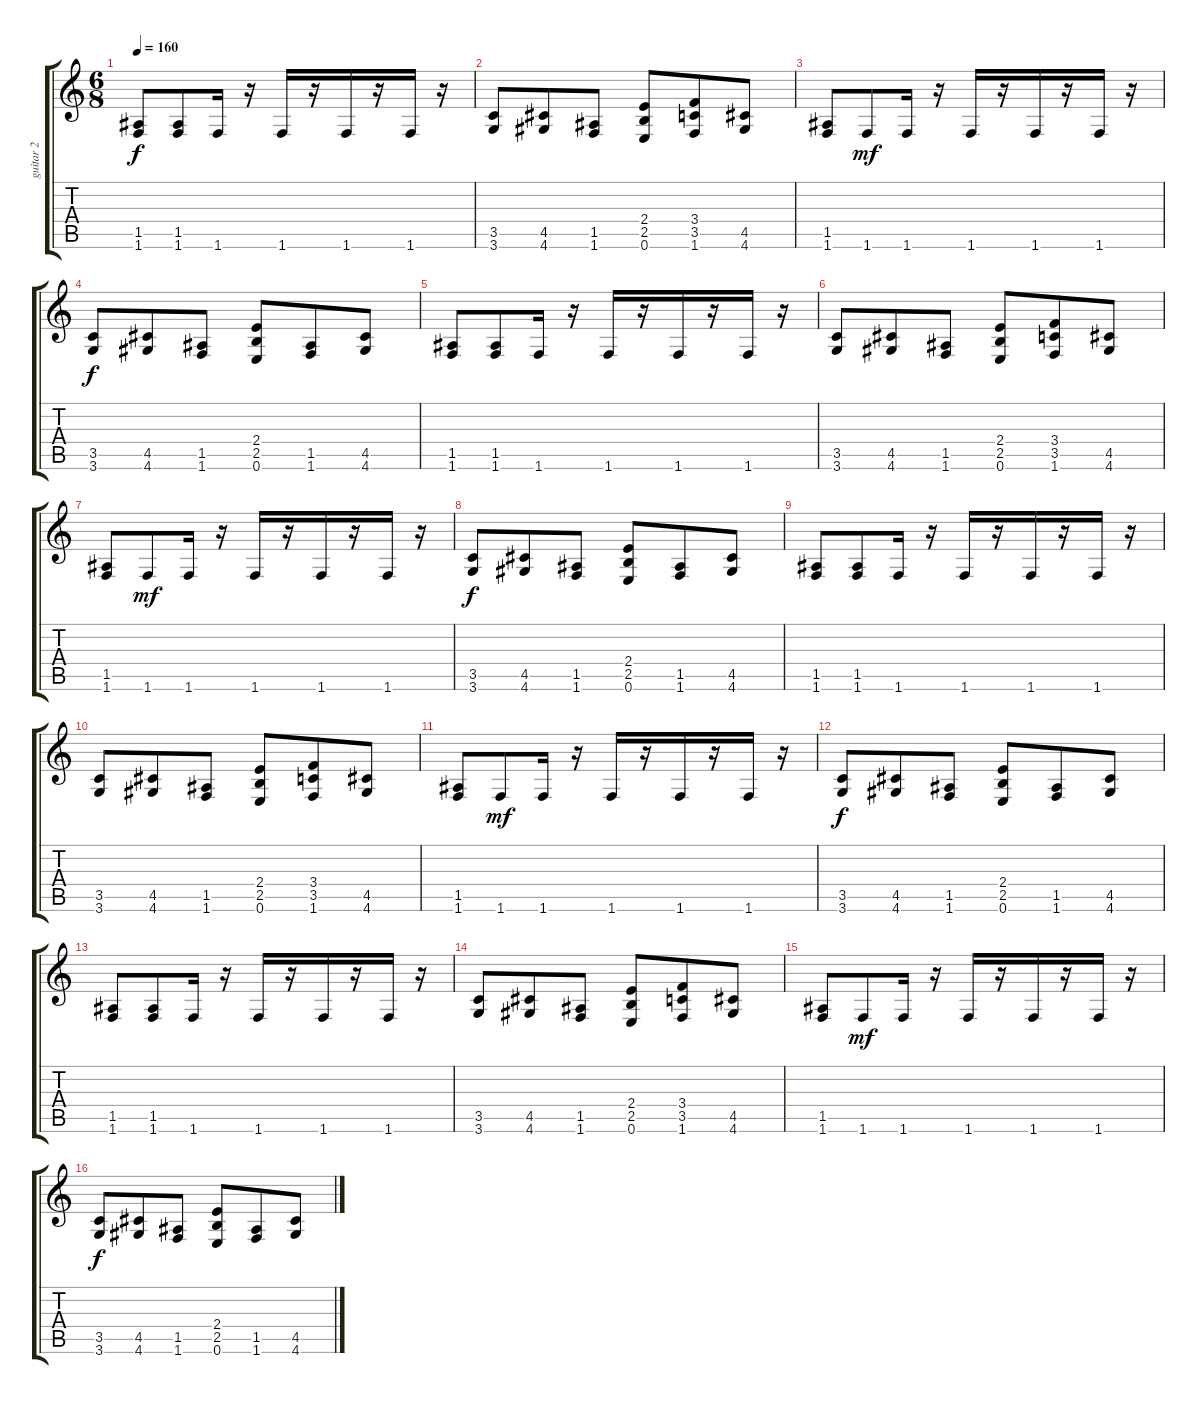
\track ("guitar 2" "guitar 2") {instrument distortionguitar}
\staff {score tabs}
\tuning (E4 B3 G3 D3 A2 E2) {hide}
\ts (6 8)
\tempo 160
\clef g2
\ks c
(1.5 1.6).8{dy f} (1.5 1.6).8 1.6.16 r.16 1.6.16 r.16 1.6.16 r.16 1.6.16 r.16 |
(3.5 3.6).8 (4.5 4.6).8 (1.5 1.6).8 (2.4 2.5 0.6).8 (3.4 3.5 1.6).8 (4.5 4.6).8 |
(1.5 1.6).8 1.6.8{dy mf} 1.6.16 r.16 1.6.16 r.16 1.6.16 r.16 1.6.16 r.16 |
(3.5 3.6).8{dy f} (4.5 4.6).8 (1.5 1.6).8 (2.4 2.5 0.6).8 (1.5 1.6).8 (4.5 4.6).8 |
(1.5 1.6).8 (1.5 1.6).8 1.6.16 r.16 1.6.16 r.16 1.6.16 r.16 1.6.16 r.16 |
(3.5 3.6).8 (4.5 4.6).8 (1.5 1.6).8 (2.4 2.5 0.6).8 (3.4 3.5 1.6).8 (4.5 4.6).8 |
(1.5 1.6).8 1.6.8{dy mf} 1.6.16 r.16 1.6.16 r.16 1.6.16 r.16 1.6.16 r.16 |
(3.5 3.6).8{dy f} (4.5 4.6).8 (1.5 1.6).8 (2.4 2.5 0.6).8 (1.5 1.6).8 (4.5 4.6).8 |
(1.5 1.6).8 (1.5 1.6).8 1.6.16 r.16 1.6.16 r.16 1.6.16 r.16 1.6.16 r.16 |
(3.5 3.6).8 (4.5 4.6).8 (1.5 1.6).8 (2.4 2.5 0.6).8 (3.4 3.5 1.6).8 (4.5 4.6).8 |
(1.5 1.6).8 1.6.8{dy mf} 1.6.16 r.16 1.6.16 r.16 1.6.16 r.16 1.6.16 r.16 |
(3.5 3.6).8{dy f} (4.5 4.6).8 (1.5 1.6).8 (2.4 2.5 0.6).8 (1.5 1.6).8 (4.5 4.6).8 |
(1.5 1.6).8 (1.5 1.6).8 1.6.16 r.16 1.6.16 r.16 1.6.16 r.16 1.6.16 r.16 |
(3.5 3.6).8 (4.5 4.6).8 (1.5 1.6).8 (2.4 2.5 0.6).8 (3.4 3.5 1.6).8 (4.5 4.6).8 |
(1.5 1.6).8 1.6.8{dy mf} 1.6.16 r.16 1.6.16 r.16 1.6.16 r.16 1.6.16 r.16 |
(3.5 3.6).8{dy f} (4.5 4.6).8 (1.5 1.6).8 (2.4 2.5 0.6).8 (1.5 1.6).8 (4.5 4.6).8
